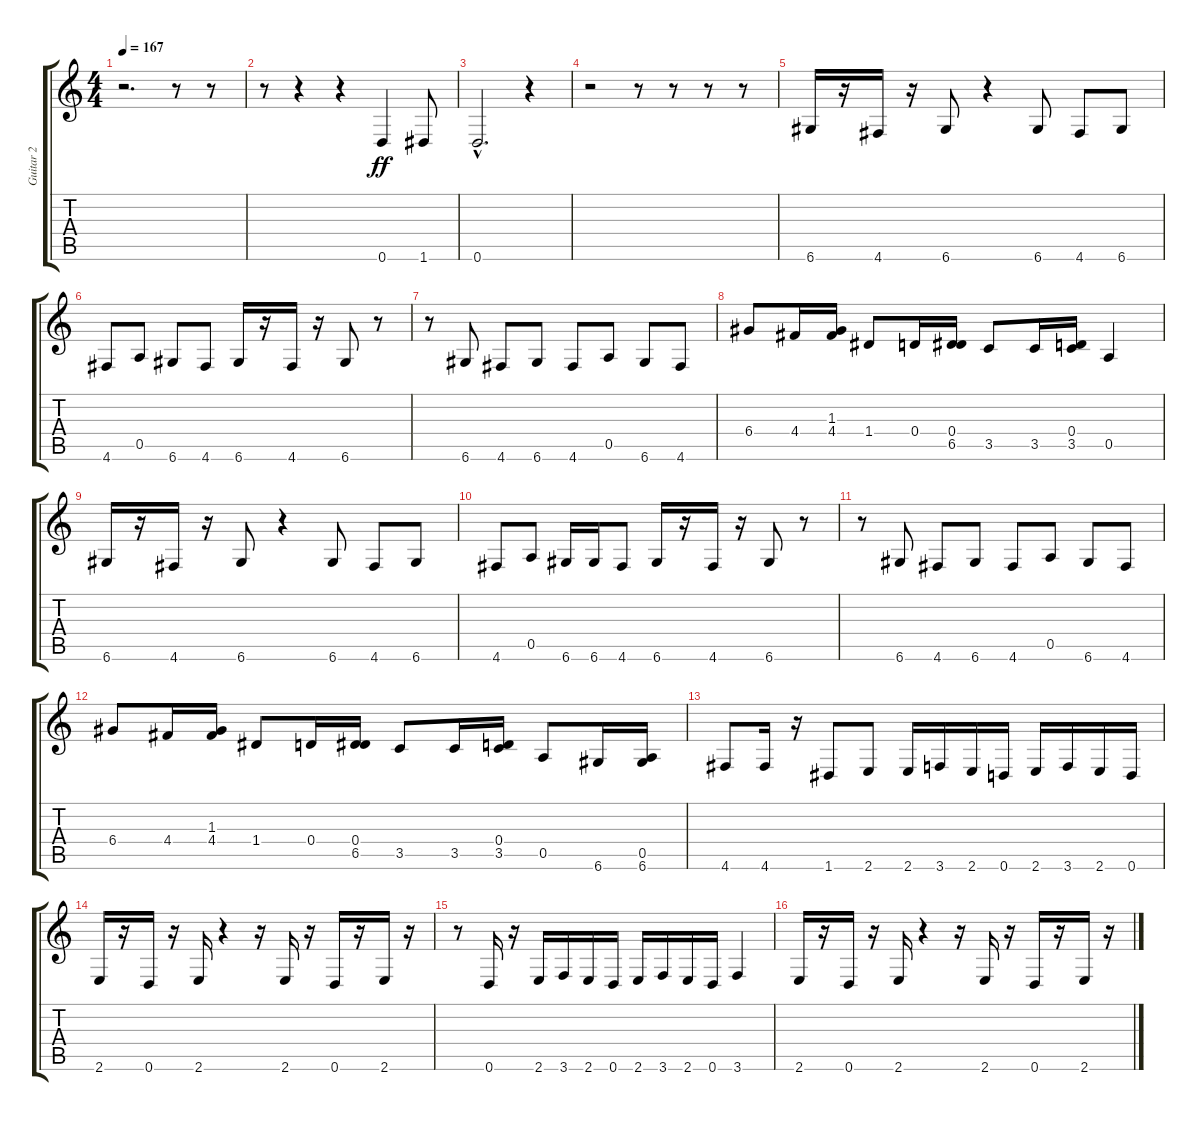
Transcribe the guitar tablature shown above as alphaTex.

\track ("Guitar 2" "Guitar 2") {instrument distortionguitar}
\staff {score tabs}
\tuning (E4 B3 G3 D3 A2 D2) {hide}
\ts (4 4)
\tempo 167
\clef g2
\ks c
r.2{d dy ff} r.8 r.8 |
r.8 r.4 r.4 0.6.4 1.6.8 |
0.6{hac}.2{d} r.4 |
r.2 r.8 r.8 r.8 r.8 |
6.6.16 r.16 4.6.16 r.16 6.6.8 r.4 6.6.8 4.6.8 6.6.8 |
4.6.8 0.5.8 6.6.8 4.6.8 6.6.16 r.16 4.6.16 r.16 6.6.8 r.8 |
r.8 6.6.8 4.6.8 6.6.8 4.6.8 0.5.8 6.6.8 4.6.8 |
6.4.8 4.4.16 (1.3 4.4).16 1.4.8 0.4.16 (0.4 6.5).16 3.5.8 3.5.16 (0.4 3.5).16 0.5.4 |
6.6.16 r.16 4.6.16 r.16 6.6.8 r.4 6.6.8 4.6.8 6.6.8 |
4.6.8 0.5.8 6.6.16 6.6.16 4.6.8 6.6.16 r.16 4.6.16 r.16 6.6.8 r.8 |
r.8 6.6.8 4.6.8 6.6.8 4.6.8 0.5.8 6.6.8 4.6.8 |
6.4.8 4.4.16 (1.3 4.4).16 1.4.8 0.4.16 (0.4 6.5).16 3.5.8 3.5.16 (0.4 3.5).16 0.5.8 6.6.16 (0.5 6.6).16 |
4.6.8 4.6.16 r.16 1.6.8 2.6.8 2.6.16 3.6.16 2.6.16 0.6.16 2.6.16 3.6.16 2.6.16 0.6.16 |
2.6.16 r.16 0.6.16 r.16 2.6.16 r.4 r.16 2.6.16 r.16 0.6.16 r.16 2.6.16 r.16 |
r.8 0.6.16 r.16 2.6.16 3.6.16 2.6.16 0.6.16 2.6.16 3.6.16 2.6.16 0.6.16 3.6.4 |
2.6.16 r.16 0.6.16 r.16 2.6.16 r.4 r.16 2.6.16 r.16 0.6.16 r.16 2.6.16 r.16
